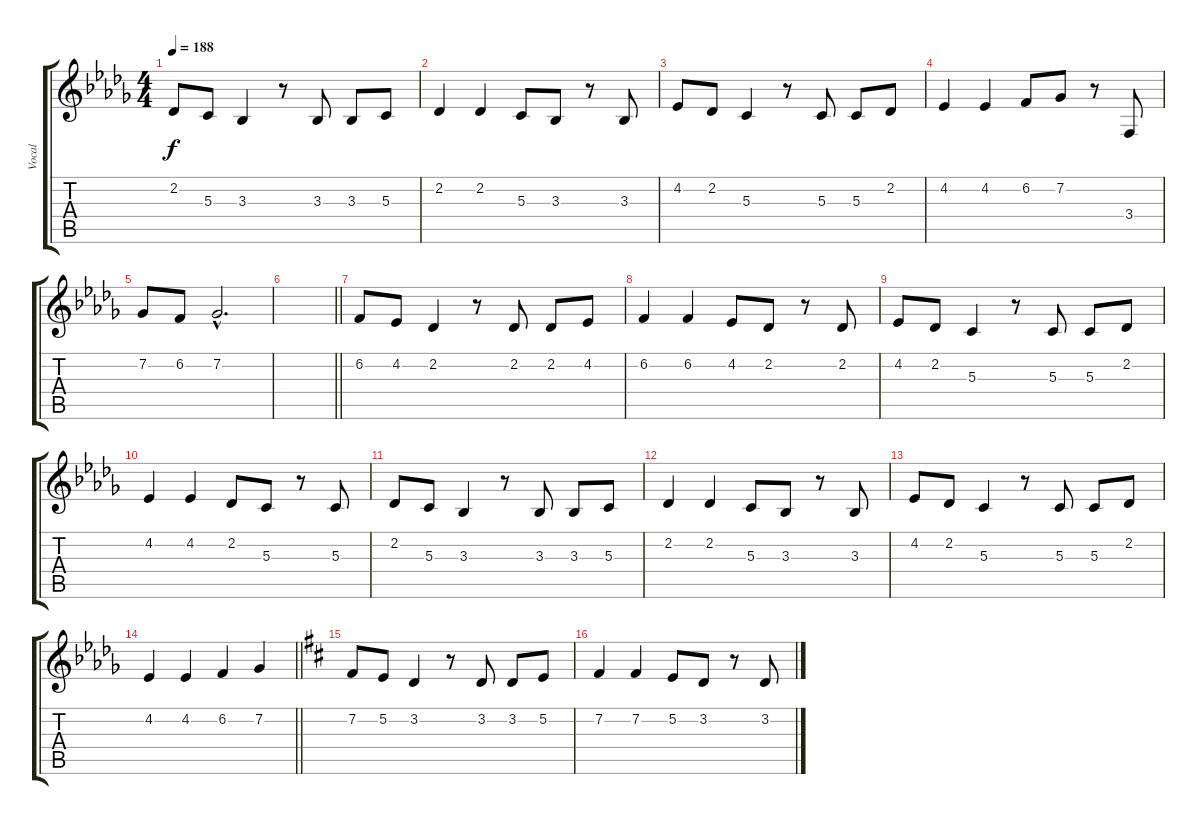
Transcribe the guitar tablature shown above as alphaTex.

\track ("Vocal" "Vocal") {instrument altosax}
\staff {score tabs}
\tuning (E4 B3 G3 D3 A2 E2) {hide}
\ts (4 4)
\tempo 188
\clef g2
\ks bbminor
2.2.8{dy f} 5.3.8 3.3.4 r.8 3.3.8 3.3.8 5.3.8 |
2.2.4 2.2.4 5.3.8 3.3.8 r.8 3.3.8 |
4.2.8 2.2.8 5.3.4 r.8 5.3.8 5.3.8 2.2.8 |
4.2.4 4.2.4 6.2.8 7.2.8 r.8 3.4.8 |
7.2.8 6.2.8 7.2{hac}.2{d} |
\barLineRight lightlight
|
6.2.8 4.2.8 2.2.4 r.8 2.2.8 2.2.8 4.2.8 |
6.2.4 6.2.4 4.2.8 2.2.8 r.8 2.2.8 |
4.2.8 2.2.8 5.3.4 r.8 5.3.8 5.3.8 2.2.8 |
4.2.4 4.2.4 2.2.8 5.3.8 r.8 5.3.8 |
2.2.8 5.3.8 3.3.4 r.8 3.3.8 3.3.8 5.3.8 |
2.2.4 2.2.4 5.3.8 3.3.8 r.8 3.3.8 |
4.2.8 2.2.8 5.3.4 r.8 5.3.8 5.3.8 2.2.8 |
\barLineRight lightlight
4.2.4 4.2.4 6.2.4 7.2.4 |
\ks bminor
7.2.8 5.2.8 3.2.4 r.8 3.2.8 3.2.8 5.2.8 |
7.2.4 7.2.4 5.2.8 3.2.8 r.8 3.2.8
